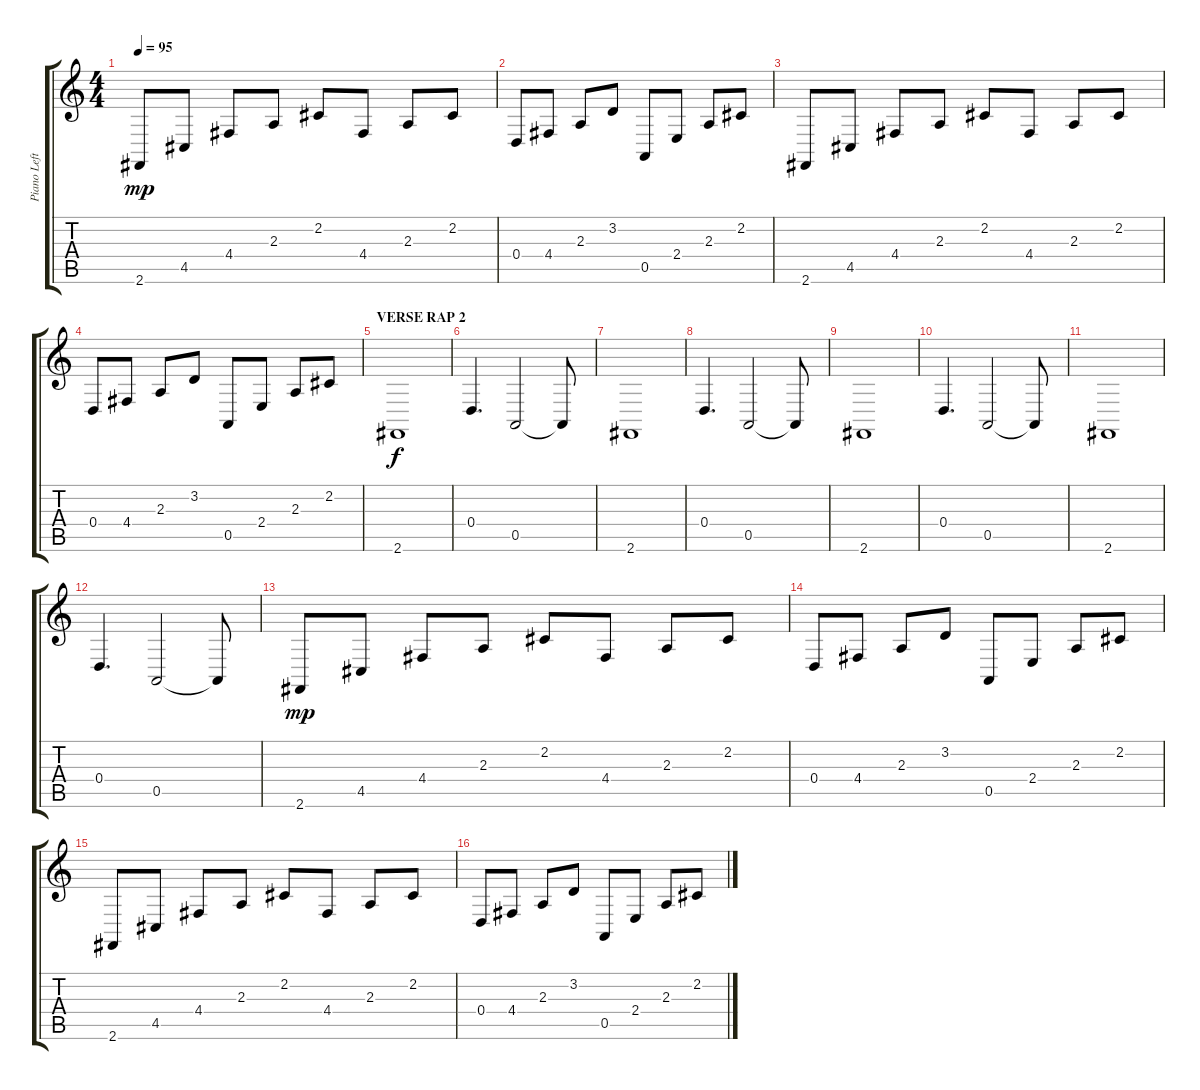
\track ("Piano Left Hand" "Piano Left") {instrument brightacousticpiano}
\staff {score tabs}
\tuning (E4 B3 G3 D3 A2 E2) {hide}
\ts (4 4)
\tempo 95
\clef g2
\ks c
2.6.8{dy mp} 4.5.8 4.4.8 2.3.8 2.2.8 4.4.8 2.3.8 2.2.8 |
0.4.8 4.4.8 2.3.8 3.2.8 0.5.8 2.4.8 2.3.8 2.2.8 |
2.6.8 4.5.8 4.4.8 2.3.8 2.2.8 4.4.8 2.3.8 2.2.8 |
0.4.8 4.4.8 2.3.8 3.2.8 0.5.8 2.4.8 2.3.8 2.2.8 |
\section ("" "VERSE RAP 2")
2.6.1{dy f} |
0.4.4{d} 0.5.2 0.5{t}.8 |
2.6.1 |
0.4.4{d} 0.5.2 0.5{t}.8 |
2.6.1 |
0.4.4{d} 0.5.2 0.5{t}.8 |
2.6.1 |
0.4.4{d} 0.5.2 0.5{t}.8 |
2.6.8{dy mp} 4.5.8 4.4.8 2.3.8 2.2.8 4.4.8 2.3.8 2.2.8 |
0.4.8 4.4.8 2.3.8 3.2.8 0.5.8 2.4.8 2.3.8 2.2.8 |
2.6.8 4.5.8 4.4.8 2.3.8 2.2.8 4.4.8 2.3.8 2.2.8 |
0.4.8 4.4.8 2.3.8 3.2.8 0.5.8 2.4.8 2.3.8 2.2.8
